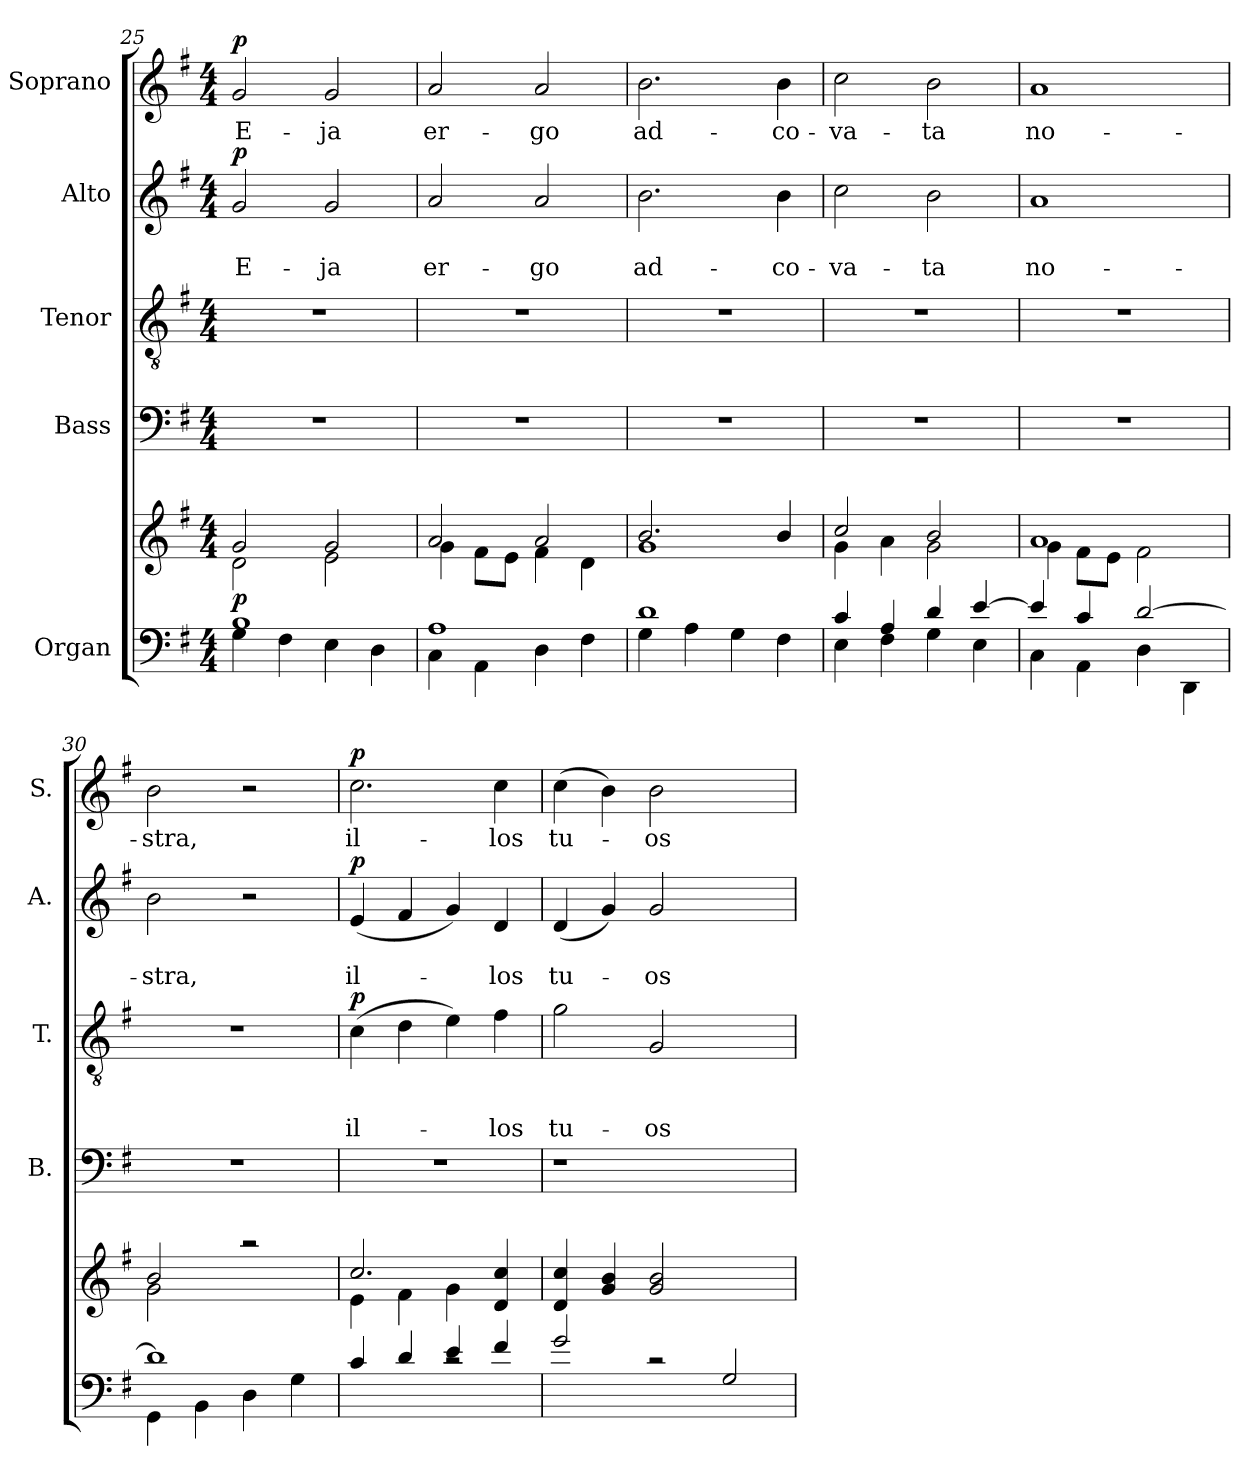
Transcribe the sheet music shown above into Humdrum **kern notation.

**kern	**kern	**dynam	**kern	**kern	**text	**text	**text	**dynam	**kern	**text	**text	**dynam	**kern	**text	**dynam
*part5	*part5	*part5	*part4	*part3	*part3	*part3	*part3	*part3	*part2	*part2	*part2	*part2	*part1	*part1	*part1
*staff6	*staff5	*staff5/6	*staff4	*staff3	*staff3	*staff3	*staff3	*staff3	*staff2	*staff2	*staff2	*staff2	*staff1	*staff1	*staff1
*I"Organ	*	*	*I"Bass	*I"Tenor	*	*	*	*	*I"Alto	*	*	*	*I"Soprano	*	*
*	*	*	*I'B.	*I'T.	*	*	*	*	*I'A.	*	*	*	*I'S.	*	*
*clefF4	*clefG2	*	*clefF4	*clefGv2	*	*	*	*	*clefG2	*	*	*	*clefG2	*	*
*k[f#]	*k[f#]	*	*k[f#]	*k[f#]	*	*	*	*	*k[f#]	*	*	*	*k[f#]	*	*
*G:	*G:	*	*G:	*G:	*	*	*	*	*G:	*	*	*	*G:	*	*
*M4/4	*M4/4	*	*M4/4	*M4/4	*	*	*	*	*M4/4	*	*	*	*M4/4	*	*
=25	=25	=25	=25	=25	=25	=25	=25	=25	=25	=25	=25	=25	=25	=25	=25
*^	*^	*	*	*	*	*	*	*	*	*	*	*	*	*	*
!	!	!	!	!LO:DY:b	!	!	!	!	!	!	!	!	!LO:LY:b	!LO:DY:a	!	!LO:LY:b	!LO:DY:a
1B	4G\	2g/	2d\	p	1r	1r	.	.	.	.	2g/	.	E-	p	2g/	E-	p
.	4F#\	.	.	.	.	.	.	.	.	.	.	.	.	.	.	.	.
!	!	!	!	!	!	!	!	!	!	!	!	!	!LO:LY:b	!	!	!LO:LY:b	!
.	4E\	2g/	2e\	.	.	.	.	.	.	.	2g/	.	-ja	.	2g/	-ja	.
.	4D\	.	.	.	.	.	.	.	.	.	.	.	.	.	.	.	.
=26	=26	=26	=26	=26	=26	=26	=26	=26	=26	=26	=26	=26	=26	=26	=26	=26	=26
!	!	!	!	!	!	!	!	!	!	!	!	!	!LO:LY:b	!	!	!LO:LY:b	!
1A	4C\	2a/	4g\	.	1r	1r	.	.	.	.	2a/	.	er-	.	2a/	er-	.
.	4AA\	.	8f#\L	.	.	.	.	.	.	.	.	.	.	.	.	.	.
.	.	.	8e\J	.	.	.	.	.	.	.	.	.	.	.	.	.	.
!	!	!	!	!	!	!	!	!	!	!	!	!	!LO:LY:b	!	!	!LO:LY:b	!
.	4D\	2a/	4f#\	.	.	.	.	.	.	.	2a/	.	-go	.	2a/	-go	.
.	4F#\	.	4d\	.	.	.	.	.	.	.	.	.	.	.	.	.	.
=27	=27	=27	=27	=27	=27	=27	=27	=27	=27	=27	=27	=27	=27	=27	=27	=27	=27
!	!	!	!	!	!	!	!	!	!	!	!	!	!LO:LY:b	!	!	!LO:LY:b	!
1d	4G\	2.b/	1g	.	1r	1r	.	.	.	.	2.b\	.	ad-	.	2.b\	ad-	.
.	4A\	.	.	.	.	.	.	.	.	.	.	.	.	.	.	.	.
.	4G\	.	.	.	.	.	.	.	.	.	.	.	.	.	.	.	.
!	!	!	!	!	!	!	!	!	!	!	!	!	!LO:LY:b	!	!	!LO:LY:b	!
.	4F#\	4b/	.	.	.	.	.	.	.	.	4b\	.	-co-	.	4b\	-co-	.
=28	=28	=28	=28	=28	=28	=28	=28	=28	=28	=28	=28	=28	=28	=28	=28	=28	=28
!	!	!	!	!	!	!	!	!	!	!	!	!	!LO:LY:b	!	!	!LO:LY:b	!
4c/	4E\	2cc/	4g\	.	1r	1r	.	.	.	.	2cc\	.	-va-	.	2cc\	-va-	.
4A/	4F#\	.	4a\	.	.	.	.	.	.	.	.	.	.	.	.	.	.
!	!	!	!	!	!	!	!	!	!	!	!	!	!LO:LY:b	!	!	!LO:LY:b	!
4d/	4G\	2b/	2g\	.	.	.	.	.	.	.	2b\	.	-ta	.	2b\	-ta	.
[<4e/	4E\	.	.	.	.	.	.	.	.	.	.	.	.	.	.	.	.
!!LO:LB:g=z
=29	=29	=29	=29	=29	=29	=29	=29	=29	=29	=29	=29	=29	=29	=29	=29	=29	=29
!	!	!	!	!	!	!	!	!	!	!	!	!	!LO:LY:b	!	!	!LO:LY:b	!
4e/]	4C\	1a	4g\	.	1r	1r	.	.	.	.	1a	.	no-	.	1a	no-	.
4c/	4AA\	.	8f#\L	.	.	.	.	.	.	.	.	.	.	.	.	.	.
.	.	.	8e\J	.	.	.	.	.	.	.	.	.	.	.	.	.	.
[>2d/	4D\	.	2f#\	.	.	.	.	.	.	.	.	.	.	.	.	.	.
.	4DD\	.	.	.	.	.	.	.	.	.	.	.	.	.	.	.	.
=30	=30	=30	=30	=30	=30	=30	=30	=30	=30	=30	=30	=30	=30	=30	=30	=30	=30
!	!	!	!	!	!	!	!	!	!	!	!	!	!LO:LY:b	!	!	!LO:LY:b	!
1d]	4GG\	2b/	2g\	.	1r	1r	.	.	.	.	2b\	.	-stra,	.	2b\	-stra,	.
.	4BB\	.	.	.	.	.	.	.	.	.	.	.	.	.	.	.	.
.	4D\	2raa	2ryy	.	.	.	.	.	.	.	2r	.	.	.	2r	.	.
.	4G\	.	.	.	.	.	.	.	.	.	.	.	.	.	.	.	.
=31	=31	=31	=31	=31	=31	=31	=31	=31	=31	=31	=31	=31	=31	=31	=31	=31	=31
!	!	!	!	!	!	!	!	!	!LO:LY:b	!LO:DY:a	!	!	!LO:LY:b	!LO:DY:a	!	!LO:LY:b	!LO:DY:a
4c/	2ryy	2.cc/	4e\	.	1r	(>4c\	.	.	il-	p	(<4e/	.	il-	p	2.cc\	il-	p
4d/	.	.	4f#\	.	.	4d\	.	.	.	.	4f#/	.	.	.	.	.	.
2rc	4e/	.	4g\	.	.	4e\)	.	.	.	.	4g/)	.	.	.	.	.	.
!	!	!	!	!	!	!	!	!	!LO:LY:b	!	!	!	!LO:LY:b	!	!	!LO:LY:b	!
.	4f#/	4ryy	4d/ 4cc/	.	.	4f#\	.	.	-los	.	4d/	.	-los	.	4cc\	-los	.
=32	=32	=32	=32	=32	=32	=32	=32	=32	=32	=32	=32	=32	=32	=32	=32	=32	=32
!	!	!	!	!	!	!	!	!	!LO:LY:b	!	!	!	!LO:LY:b	!	!	!LO:LY:b	!
*v	*v	*	*	*	*	*	*	*	*	*	*	*	*	*	*	*	*
*	*v	*v	*	*	*	*	*	*	*	*	*	*	*	*	*	*
2g/	4d/ 4cc/	.	1r	2g\	.	.	tu-	.	(<4d/	.	tu-	.	(>4cc\	tu-	.
.	4g/ 4b/	.	.	.	.	.	.	.	4g/)	.	.	.	4b\)	.	.
!	!	!	!	!	!	!	!LO:LY:b	!	!	!	!LO:LY:b	!	!	!LO:LY:b	!
2rc	2g/ 2b/	.	.	2G/	.	.	-os	.	2g/	.	-os	.	2b\	-os	.
2G/	2ryy	.	2ryy	2ryy	.	.	.	.	2ryy	.	.	.	2ryy	.	.
=	=	=	=	=	=	=	=	=	=	=	=	=	=	=	=
*-	*-	*-	*-	*-	*-	*-	*-	*-	*-	*-	*-	*-	*-	*-	*-
